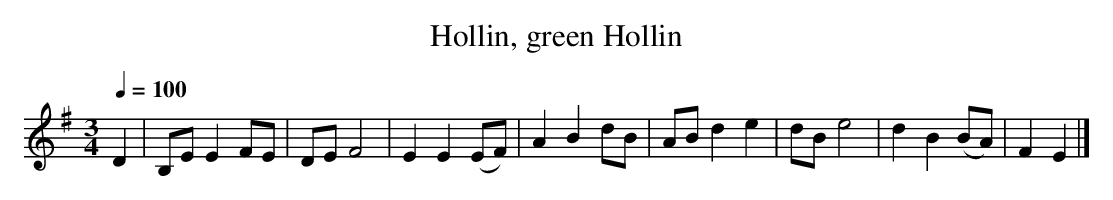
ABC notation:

X:1
T:Hollin, green Hollin
M:3/4
L:1/8
Q:1/4=100
K:EMin
D2|B,E E2 FE|DE F4|E2 E2 (EF)|A2 B2 dB|AB d2 e2|dB e4|d2 B2 (BA)|F2 E2|]
